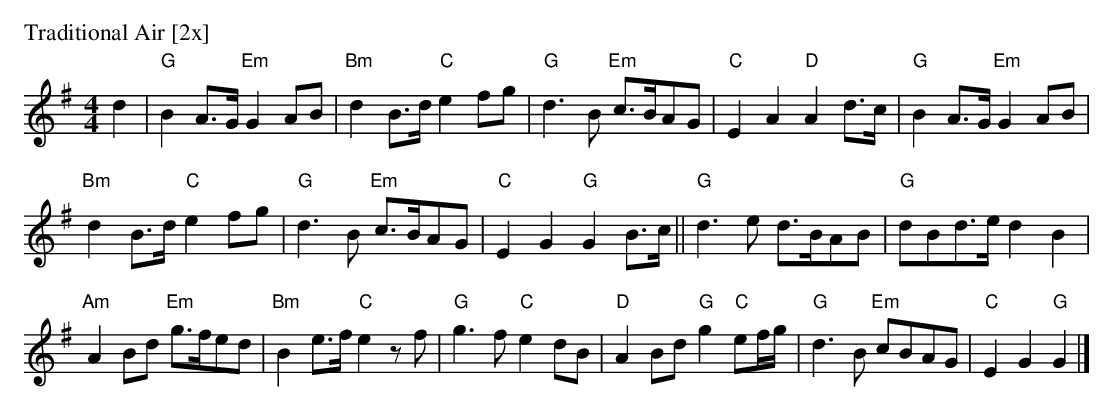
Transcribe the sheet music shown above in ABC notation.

X:1
P: Traditional Air [2x]
M: 4/4
L: 1/8
K: G
d2 |\
"G"B2 A>G "Em"G2 AB | "Bm"d2 B>d "C"e2 fg |\
"G"d3 B "Em"c>BAG | "C"E2 A2 "D"A2 d>c |\
"G"B2 A>G "Em"G2 AB |
"Bm"d2 B>d "C"e2 fg |\
"G"d3 B "Em"c>BAG | "C"E2 G2 "G"G2 B>c ||\
"G"d3 e d>BAB | "G"dBd>e d2 B2 |
"Am"A2 Bd "Em"g>fed | "Bm"B2 e>f "C"e2 z f |\
"G"g3 f"C"e2 dB | "D"A2 Bd "G"g2 "C"ef/g/ |\
"G"d3 B "Em"cBAG | "C"E2 G2 "G"G2 |]
